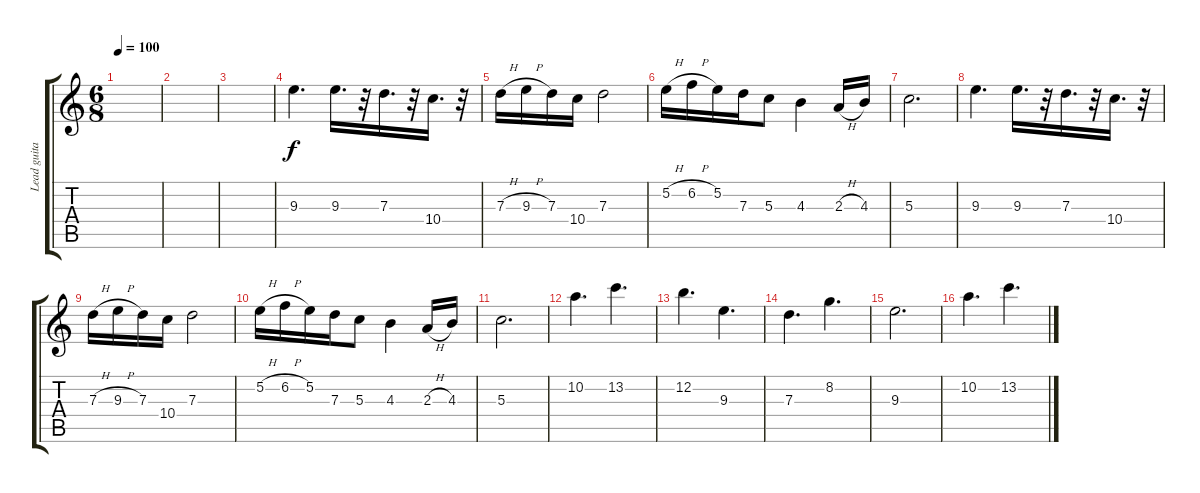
\track ("Lead guitar" "Lead guita") {instrument overdrivenguitar}
\staff {score tabs}
\tuning (E4 B3 G3 D3 A2 E2) {hide}
\ts (6 8)
\tempo 100
\clef g2
\ks c
|
|
|
9.3.4{d} 9.3.16{d} r.32 7.3.16{d} r.32 10.4.16{d} r.32 |
7.3{h}.16 9.3{h}.16 7.3.16 10.4.16 7.3.2 |
5.2{h}.16 6.2{h}.16 5.2.16 7.3.16 5.3.8 4.3.4 2.3{h}.16 4.3.16 |
5.3.2{d} |
9.3.4{d} 9.3.16{d} r.32 7.3.16{d} r.32 10.4.16{d} r.32 |
7.3{h}.16 9.3{h}.16 7.3.16 10.4.16 7.3.2 |
5.2{h}.16 6.2{h}.16 5.2.16 7.3.16 5.3.8 4.3.4 2.3{h}.16 4.3.16 |
5.3.2{d} |
10.2.4{d volume 13} 13.2.4{d} |
12.2.4{d} 9.3.4{d} |
7.3.4{d} 8.2.4{d} |
9.3.2{d} |
10.2.4{d} 13.2.4{d}
